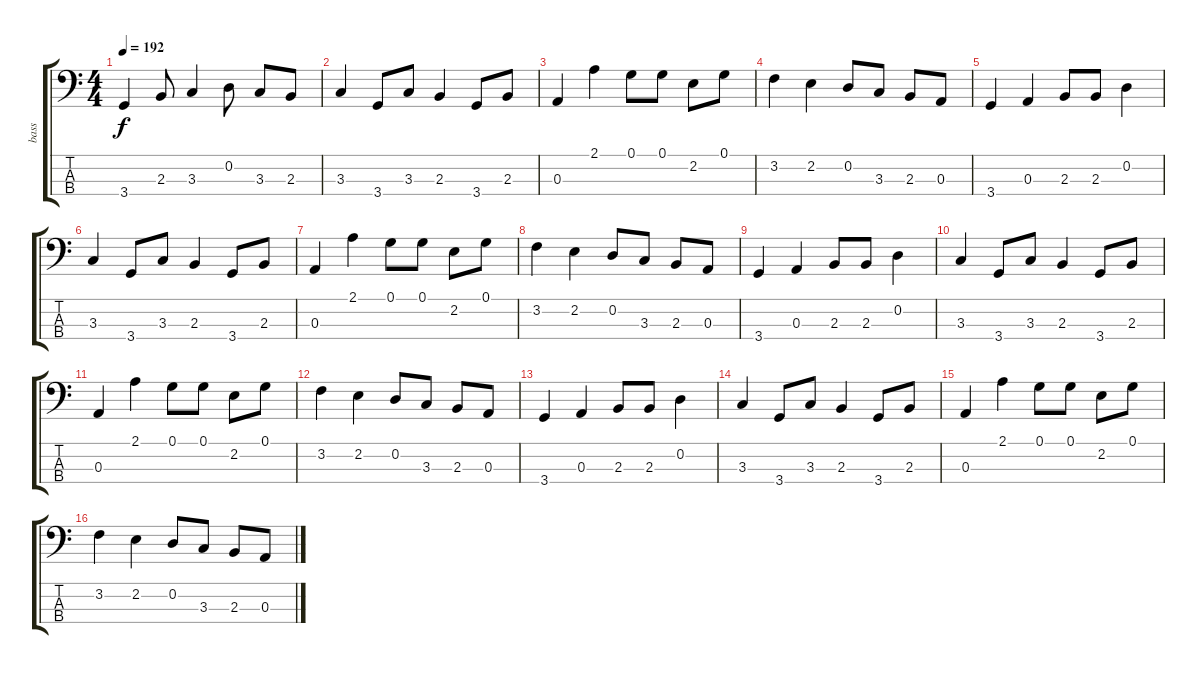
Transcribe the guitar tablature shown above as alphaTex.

\track ("bass" "bass") {instrument electricbassfinger}
\staff {score tabs}
\tuning (G2 D2 A1 E1) {hide}
\ts (4 4)
\tempo 192
\clef f4
\ks c
3.4.4{dy f} 2.3.8 3.3.4 0.2.8 3.3.8 2.3.8 |
3.3.4 3.4.8 3.3.8 2.3.4 3.4.8 2.3.8 |
0.3.4 2.1.4 0.1.8 0.1.8 2.2.8 0.1.8 |
3.2.4 2.2.4 0.2.8 3.3.8 2.3.8 0.3.8 |
3.4.4 0.3.4 2.3.8 2.3.8 0.2.4 |
3.3.4 3.4.8 3.3.8 2.3.4 3.4.8 2.3.8 |
0.3.4 2.1.4 0.1.8 0.1.8 2.2.8 0.1.8 |
3.2.4 2.2.4 0.2.8 3.3.8 2.3.8 0.3.8 |
3.4.4 0.3.4 2.3.8 2.3.8 0.2.4 |
3.3.4 3.4.8 3.3.8 2.3.4 3.4.8 2.3.8 |
0.3.4 2.1.4 0.1.8 0.1.8 2.2.8 0.1.8 |
3.2.4 2.2.4 0.2.8 3.3.8 2.3.8 0.3.8 |
3.4.4 0.3.4 2.3.8 2.3.8 0.2.4 |
3.3.4 3.4.8 3.3.8 2.3.4 3.4.8 2.3.8 |
0.3.4 2.1.4 0.1.8 0.1.8 2.2.8 0.1.8 |
3.2.4 2.2.4 0.2.8 3.3.8 2.3.8 0.3.8
